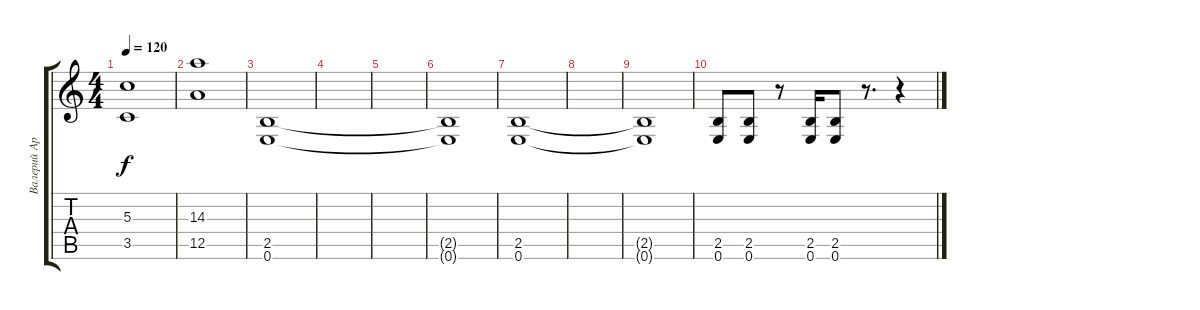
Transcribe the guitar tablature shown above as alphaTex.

\track ("Валерий Аркадин" "Валерий Ар") {instrument distortionguitar}
\staff {score tabs}
\tuning (E4 B3 G3 D3 A2 E2) {hide}
\ts (4 4)
\tempo 120
\clef g2
\ks c
(5.3 3.5).1{dy f} |
(14.3 12.5).1 |
(2.5 0.6).1 |
|
|
(2.5{t} 0.6{t}).1 |
(2.5 0.6).1 |
|
(2.5{t} 0.6{t}).1 |
(2.5 0.6).8 (2.5 0.6).8 r.8 (2.5 0.6).16 (2.5 0.6).8 r.8{d} r.4
